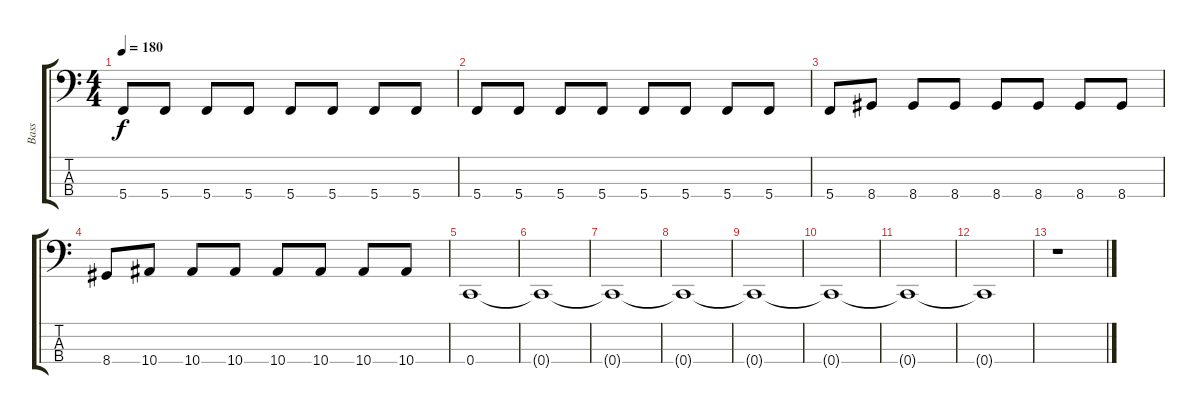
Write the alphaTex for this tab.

\track ("Bass" "Bass") {instrument electricbasspick}
\staff {score tabs}
\tuning (Eb2 Bb1 F1 C1) {hide}
\ts (4 4)
\tempo 180
\clef f4
\ks c
5.4.8{dy f} 5.4.8 5.4.8 5.4.8 5.4.8 5.4.8 5.4.8 5.4.8 |
5.4.8 5.4.8 5.4.8 5.4.8 5.4.8 5.4.8 5.4.8 5.4.8 |
5.4.8 8.4.8 8.4.8 8.4.8 8.4.8 8.4.8 8.4.8 8.4.8 |
8.4.8 10.4.8 10.4.8 10.4.8 10.4.8 10.4.8 10.4.8 10.4.8 |
0.4.1 |
0.4{t}.1 |
0.4{t}.1 |
0.4{t}.1 |
0.4{t}.1 |
0.4{t}.1 |
0.4{t}.1 |
0.4{t}.1 |
r.1
